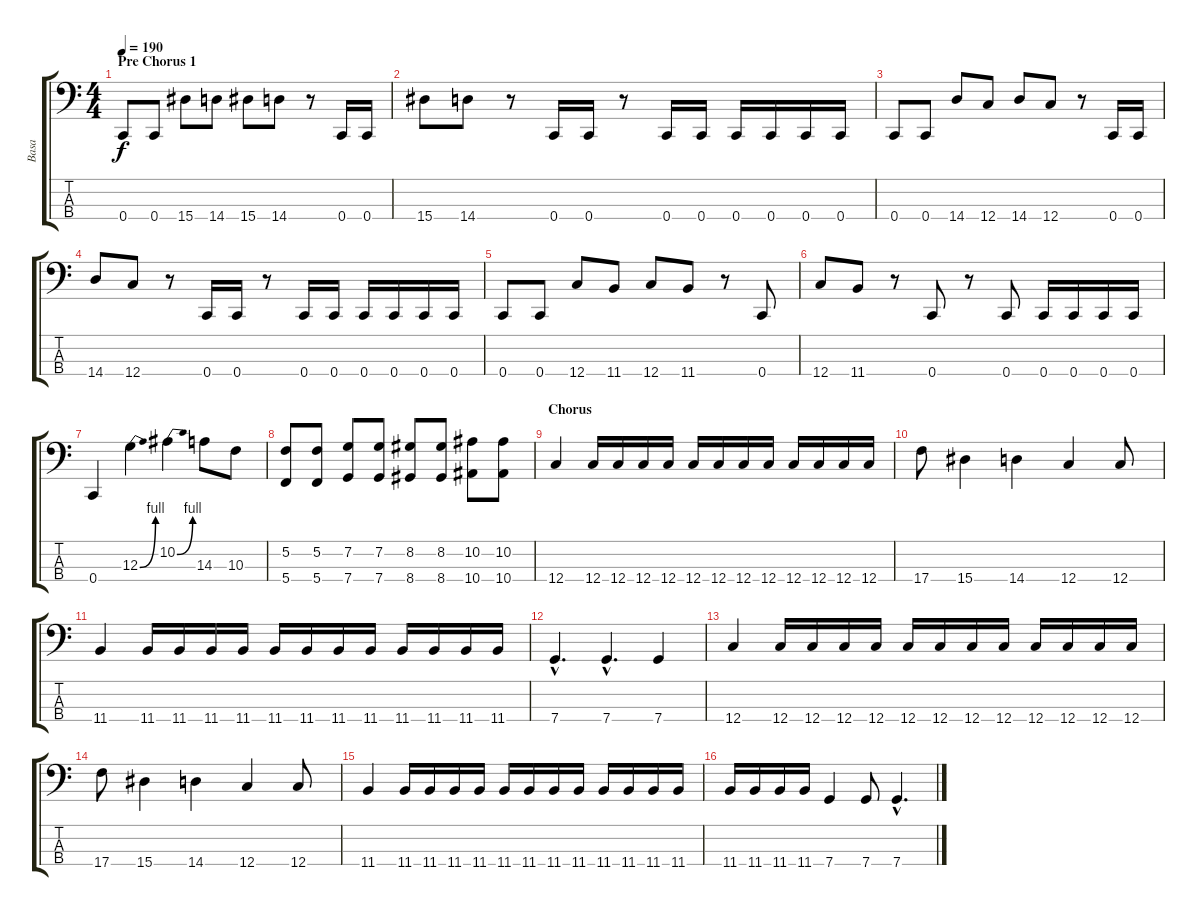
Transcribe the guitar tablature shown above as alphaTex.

\track ("Basa" "Basa") {instrument electricbasspick}
\staff {score tabs}
\tuning (F2 C2 G1 C1) {hide}
\ts (4 4)
\section ("" "Pre Chorus 1")
\tempo 190
\clef f4
\ks c
0.4.8{dy f} 0.4.8 15.4.8 14.4.8 15.4.8 14.4.8 r.8 0.4.16 0.4.16 |
15.4.8 14.4.8 r.8 0.4.16 0.4.16 r.8 0.4.16 0.4.16 0.4.16 0.4.16 0.4.16 0.4.16 |
0.4.8 0.4.8 14.4.8 12.4.8 14.4.8 12.4.8 r.8 0.4.16 0.4.16 |
14.4.8 12.4.8 r.8 0.4.16 0.4.16 r.8 0.4.16 0.4.16 0.4.16 0.4.16 0.4.16 0.4.16 |
0.4.8 0.4.8 12.4.8 11.4.8 12.4.8 11.4.8 r.8 0.4.8 |
12.4.8 11.4.8 r.8 0.4.8 r.8 0.4.8 0.4.16 0.4.16 0.4.16 0.4.16 |
0.4.4 12.3{be (bend 0 0 60 4)}.4 10.2{be (bend 0 0 60 4)}.4 14.3.8 10.3.8 |
(5.2 5.4).8 (5.2 5.4).8 (7.2 7.4).8 (7.2 7.4).8 (8.2 8.4).8 (8.2 8.4).8 (10.2 10.4).8 (10.2 10.4).8 |
\section ("" "Chorus")
12.4.4 12.4.16 12.4.16 12.4.16 12.4.16 12.4.16 12.4.16 12.4.16 12.4.16 12.4.16 12.4.16 12.4.16 12.4.16 |
17.4.8 15.4.4 14.4.4 12.4.4 12.4.8 |
11.4.4 11.4.16 11.4.16 11.4.16 11.4.16 11.4.16 11.4.16 11.4.16 11.4.16 11.4.16 11.4.16 11.4.16 11.4.16 |
7.4{hac}.4{d} 7.4{hac}.4{d} 7.4.4 |
12.4.4 12.4.16 12.4.16 12.4.16 12.4.16 12.4.16 12.4.16 12.4.16 12.4.16 12.4.16 12.4.16 12.4.16 12.4.16 |
17.4.8 15.4.4 14.4.4 12.4.4 12.4.8 |
11.4.4 11.4.16 11.4.16 11.4.16 11.4.16 11.4.16 11.4.16 11.4.16 11.4.16 11.4.16 11.4.16 11.4.16 11.4.16 |
11.4.16 11.4.16 11.4.16 11.4.16 7.4.4 7.4.8 7.4{ss hac}.4{d}
